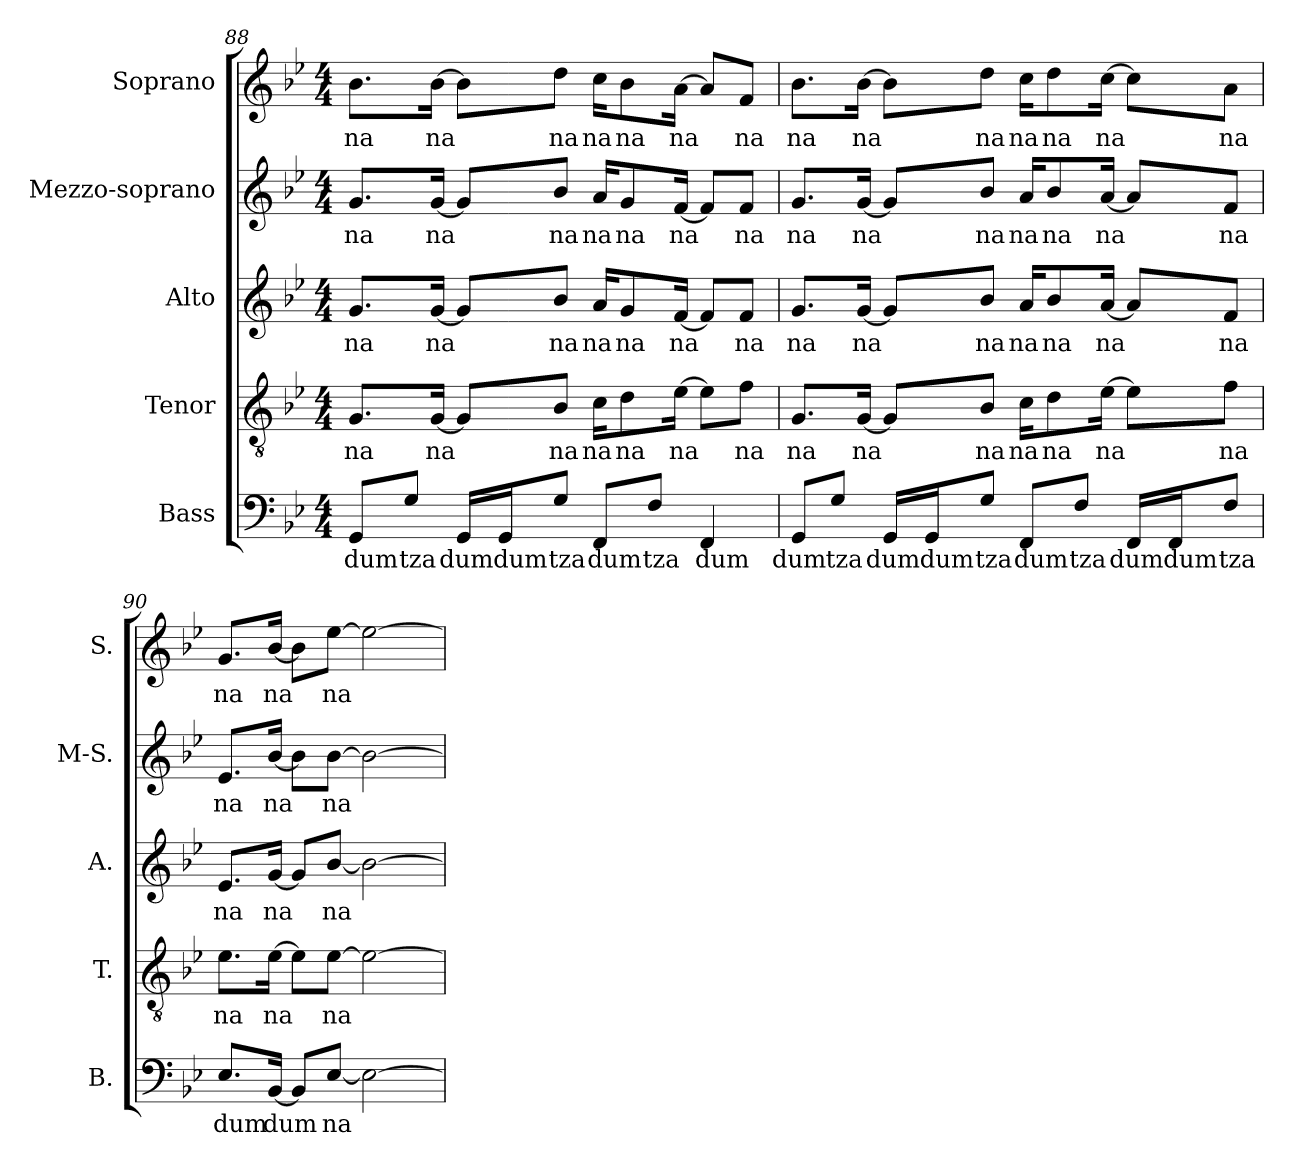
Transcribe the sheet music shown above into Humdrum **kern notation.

**kern	**text	**kern	**text	**kern	**text	**kern	**text	**kern	**text
*part5	*part5	*part4	*part4	*part3	*part3	*part2	*part2	*part1	*part1
*staff5	*staff5	*staff4	*staff4	*staff3	*staff3	*staff2	*staff2	*staff1	*staff1
*I"Bass	*	*I"Tenor	*	*I"Alto	*	*I"Mezzo-soprano	*	*I"Soprano	*
*I'B.	*	*I'T.	*	*I'A.	*	*I'M-S.	*	*I'S.	*
!!LO:LB:g=z
*clefF4	*	*clefGv2	*	*clefG2	*	*clefG2	*	*clefG2	*
*	*	*ITrd7c12	*	*	*	*	*	*	*
*k[b-e-]	*	*k[b-e-]	*	*k[b-e-]	*	*k[b-e-]	*	*k[b-e-]	*
*g:	*	*g:	*	*g:	*	*g:	*	*g:	*
*M4/4	*	*M4/4	*	*M4/4	*	*M4/4	*	*M4/4	*
=88	=88	=88	=88	=88	=88	=88	=88	=88	=88
!	!LO:LY:b:color=#000000	!	!	!	!	!	!	!	!
!	!	!	!LO:LY:b:color=#000000	!	!	!	!	!	!
!	!	!	!	!	!LO:LY:b:color=#000000	!	!	!	!
!	!	!	!	!	!	!	!LO:LY:b:color=#000000	!	!
!	!	!	!	!	!	!	!	!	!LO:LY:b:color=#000000
8GGi/L	dum	8.GGi/L	na	8.gi/L	na	8.gi/L	na	8.b-i\L	na
!	!LO:LY:b:color=#000000	!	!	!	!	!	!	!	!
8Gi/J	tza	.	.	.	.	.	.	.	.
!	!	!	!LO:LY:b:color=#000000	!	!	!	!	!	!
!	!	!	!	!	!LO:LY:b:color=#000000	!	!	!	!
!	!	!	!	!	!	!	!LO:LY:b:color=#000000	!	!
!	!	!	!	!	!	!	!	!	!LO:LY:b:color=#000000
.	.	[16GGi/Jk	na	[16gi/Jk	na	[16gi/Jk	na	[16b-i\Jk	na
!	!LO:LY:b:color=#000000	!	!	!	!	!	!	!	!
16GGi/LL	dum	8GGi/L]	.	8gi/L]	.	8gi/L]	.	8b-i\L]	.
!	!LO:LY:b:color=#000000	!	!	!	!	!	!	!	!
16GGi/J	dum	.	.	.	.	.	.	.	.
!	!LO:LY:b:color=#000000	!	!	!	!	!	!	!	!
!	!	!	!LO:LY:b:color=#000000	!	!	!	!	!	!
!	!	!	!	!	!LO:LY:b:color=#000000	!	!	!	!
!	!	!	!	!	!	!	!LO:LY:b:color=#000000	!	!
!	!	!	!	!	!	!	!	!	!LO:LY:b:color=#000000
8Gi/J	tza	8BB-i/J	na	8b-i/J	na	8b-i/J	na	8ddi\J	na
!	!LO:LY:b:color=#000000	!	!	!	!	!	!	!	!
!	!	!	!LO:LY:b:color=#000000	!	!	!	!	!	!
!	!	!	!	!	!LO:LY:b:color=#000000	!	!	!	!
!	!	!	!	!	!	!	!LO:LY:b:color=#000000	!	!
!	!	!	!	!	!	!	!	!	!LO:LY:b:color=#000000
8FFi/L	dum	16Ci\KL	na	16ai/KL	na	16ai/KL	na	16cci\KL	na
!	!	!	!LO:LY:b:color=#000000	!	!	!	!	!	!
!	!	!	!	!	!LO:LY:b:color=#000000	!	!	!	!
!	!	!	!	!	!	!	!LO:LY:b:color=#000000	!	!
!	!	!	!	!	!	!	!	!	!LO:LY:b:color=#000000
.	.	8Di\	na	8gi/	na	8gi/	na	8b-i\	na
!	!LO:LY:b:color=#000000	!	!	!	!	!	!	!	!
8Fi/J	tza	.	.	.	.	.	.	.	.
!	!	!	!LO:LY:b:color=#000000	!	!	!	!	!	!
!	!	!	!	!	!LO:LY:b:color=#000000	!	!	!	!
!	!	!	!	!	!	!	!LO:LY:b:color=#000000	!	!
!	!	!	!	!	!	!	!	!	!LO:LY:b:color=#000000
.	.	[16E-i\Jk	na	[16fi/Jk	na	[16fi/Jk	na	[16ai\Jk	na
!	!LO:LY:b:color=#000000	!	!	!	!	!	!	!	!
4FFi/	dum	8E-i\L]	.	8fi/L]	.	8fi/L]	.	8ai/L]	.
!	!	!	!LO:LY:b:color=#000000	!	!	!	!	!	!
!	!	!	!	!	!LO:LY:b:color=#000000	!	!	!	!
!	!	!	!	!	!	!	!LO:LY:b:color=#000000	!	!
!	!	!	!	!	!	!	!	!	!LO:LY:b:color=#000000
.	.	8Fi\J	na	8fi/J	na	8fi/J	na	8fi/J	na
=89	=89	=89	=89	=89	=89	=89	=89	=89	=89
!	!LO:LY:b:color=#000000	!	!	!	!	!	!	!	!
!	!	!	!LO:LY:b:color=#000000	!	!	!	!	!	!
!	!	!	!	!	!LO:LY:b:color=#000000	!	!	!	!
!	!	!	!	!	!	!	!LO:LY:b:color=#000000	!	!
!	!	!	!	!	!	!	!	!	!LO:LY:b:color=#000000
8GGi/L	dum	8.GGi/L	na	8.gi/L	na	8.gi/L	na	8.b-i\L	na
!	!LO:LY:b:color=#000000	!	!	!	!	!	!	!	!
8Gi/J	tza	.	.	.	.	.	.	.	.
!	!	!	!LO:LY:b:color=#000000	!	!	!	!	!	!
!	!	!	!	!	!LO:LY:b:color=#000000	!	!	!	!
!	!	!	!	!	!	!	!LO:LY:b:color=#000000	!	!
!	!	!	!	!	!	!	!	!	!LO:LY:b:color=#000000
.	.	[16GGi/Jk	na	[16gi/Jk	na	[16gi/Jk	na	[16b-i\Jk	na
!	!LO:LY:b:color=#000000	!	!	!	!	!	!	!	!
16GGi/LL	dum	8GGi/L]	.	8gi/L]	.	8gi/L]	.	8b-i\L]	.
!	!LO:LY:b:color=#000000	!	!	!	!	!	!	!	!
16GGi/J	dum	.	.	.	.	.	.	.	.
!	!LO:LY:b:color=#000000	!	!	!	!	!	!	!	!
!	!	!	!LO:LY:b:color=#000000	!	!	!	!	!	!
!	!	!	!	!	!LO:LY:b:color=#000000	!	!	!	!
!	!	!	!	!	!	!	!LO:LY:b:color=#000000	!	!
!	!	!	!	!	!	!	!	!	!LO:LY:b:color=#000000
8Gi/J	tza	8BB-i/J	na	8b-i/J	na	8b-i/J	na	8ddi\J	na
!	!LO:LY:b:color=#000000	!	!	!	!	!	!	!	!
!	!	!	!LO:LY:b:color=#000000	!	!	!	!	!	!
!	!	!	!	!	!LO:LY:b:color=#000000	!	!	!	!
!	!	!	!	!	!	!	!LO:LY:b:color=#000000	!	!
!	!	!	!	!	!	!	!	!	!LO:LY:b:color=#000000
8FFi/L	dum	16Ci\KL	na	16ai/KL	na	16ai/KL	na	16cci\KL	na
!	!	!	!LO:LY:b:color=#000000	!	!	!	!	!	!
!	!	!	!	!	!LO:LY:b:color=#000000	!	!	!	!
!	!	!	!	!	!	!	!LO:LY:b:color=#000000	!	!
!	!	!	!	!	!	!	!	!	!LO:LY:b:color=#000000
.	.	8Di\	na	8b-i/	na	8b-i/	na	8ddi\	na
!	!LO:LY:b:color=#000000	!	!	!	!	!	!	!	!
8Fi/J	tza	.	.	.	.	.	.	.	.
!	!	!	!LO:LY:b:color=#000000	!	!	!	!	!	!
!	!	!	!	!	!LO:LY:b:color=#000000	!	!	!	!
!	!	!	!	!	!	!	!LO:LY:b:color=#000000	!	!
!	!	!	!	!	!	!	!	!	!LO:LY:b:color=#000000
.	.	[16E-i\Jk	na	[16ai/Jk	na	[16ai/Jk	na	[16cci\Jk	na
!	!LO:LY:b:color=#000000	!	!	!	!	!	!	!	!
16FFi/LL	dum	8E-i\L]	.	8ai/L]	.	8ai/L]	.	8cci\L]	.
!	!LO:LY:b:color=#000000	!	!	!	!	!	!	!	!
16FFi/J	dum	.	.	.	.	.	.	.	.
!	!LO:LY:b:color=#000000	!	!	!	!	!	!	!	!
!	!	!	!LO:LY:b:color=#000000	!	!	!	!	!	!
!	!	!	!	!	!LO:LY:b:color=#000000	!	!	!	!
!	!	!	!	!	!	!	!LO:LY:b:color=#000000	!	!
!	!	!	!	!	!	!	!	!	!LO:LY:b:color=#000000
8Fi/J	tza	8Fi\J	na	8fi/J	na	8fi/J	na	8ai\J	na
=90	=90	=90	=90	=90	=90	=90	=90	=90	=90
!	!LO:LY:b:color=#000000	!	!	!	!	!	!	!	!
!	!	!	!LO:LY:b:color=#000000	!	!	!	!	!	!
!	!	!	!	!	!LO:LY:b:color=#000000	!	!	!	!
!	!	!	!	!	!	!	!LO:LY:b:color=#000000	!	!
!	!	!	!	!	!	!	!	!	!LO:LY:b:color=#000000
8.E-i/L	dum	8.E-i\L	na	8.e-i/L	na	8.e-i/L	na	8.gi/L	na
!	!LO:LY:b:color=#000000	!	!	!	!	!	!	!	!
!	!	!	!LO:LY:b:color=#000000	!	!	!	!	!	!
!	!	!	!	!	!LO:LY:b:color=#000000	!	!	!	!
!	!	!	!	!	!	!	!LO:LY:b:color=#000000	!	!
!	!	!	!	!	!	!	!	!	!LO:LY:b:color=#000000
[16BB-i/Jk	dum	[16E-i\Jk	na	[16gi/Jk	na	[16b-i/Jk	na	[16b-i/Jk	na
8BB-i/L]	.	8E-i\L]	.	8gi/L]	.	8b-i\L]	.	8b-i\L]	.
!	!LO:LY:b:color=#000000	!	!	!	!	!	!	!	!
!	!	!	!LO:LY:b:color=#000000	!	!	!	!	!	!
!	!	!	!	!	!LO:LY:b:color=#000000	!	!	!	!
!	!	!	!	!	!	!	!LO:LY:b:color=#000000	!	!
!	!	!	!	!	!	!	!	!	!LO:LY:b:color=#000000
[8E-i/J	na	[8E-i\J	na	[8b-i/J	na	[8b-i\J	na	[8ee-i\J	na
2E-i\_	.	2E-i\_	.	2b-i\_	.	2b-i\_	.	2ee-i\_	.
=	=	=	=	=	=	=	=	=	=
*-	*-	*-	*-	*-	*-	*-	*-	*-	*-
